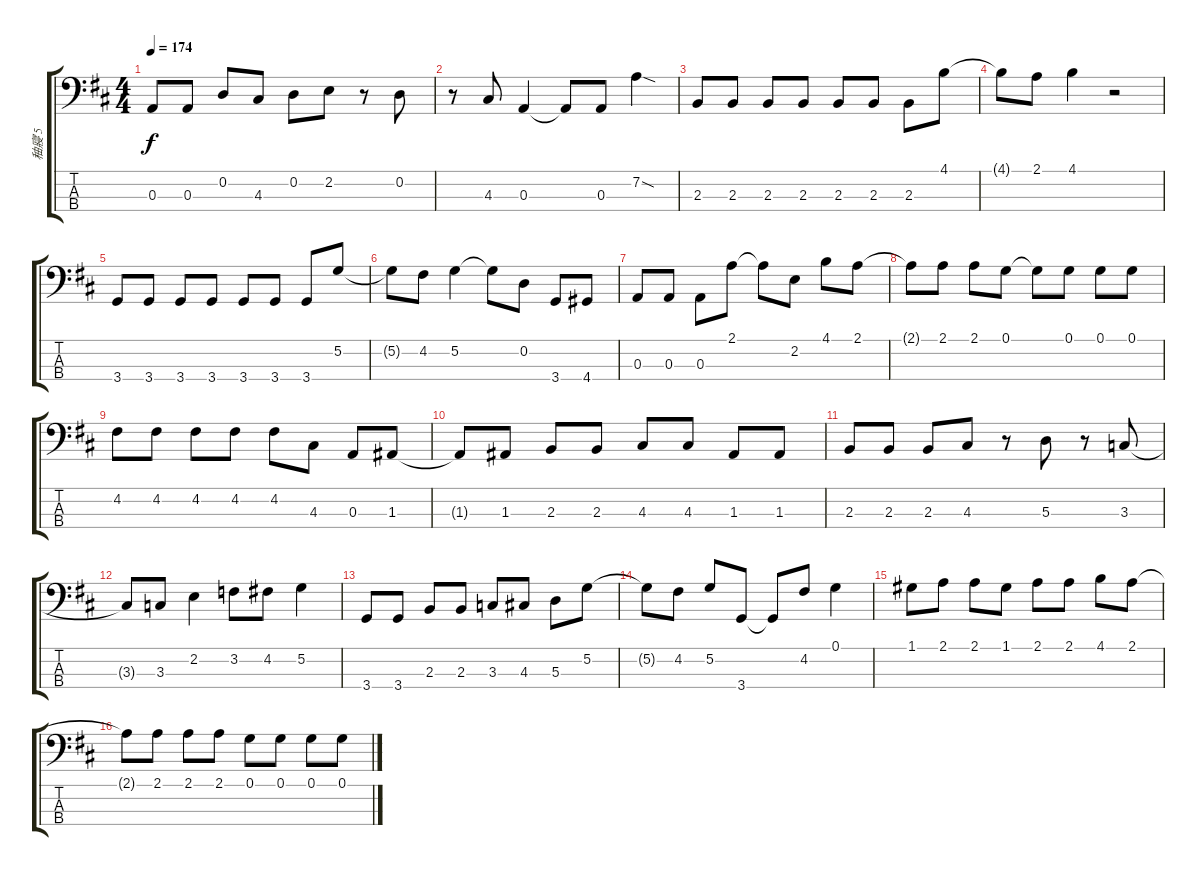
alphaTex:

\track ("秞寢 5" "秞寢 5") {instrument electricbassfinger}
\staff {score tabs}
\tuning (G2 D2 A1 E1) {hide}
\ts (4 4)
\tempo 174
\clef f4
\ks d
0.3.8{dy f} 0.3.8 0.2.8 4.3.8 0.2.8 2.2.8 r.8 0.2.8 |
r.8 4.3.8 0.3.4 0.3{t}.8 0.3.8 7.2{sod}.4 |
2.3.8 2.3.8 2.3.8 2.3.8 2.3.8 2.3.8 2.3.8 4.1.8 |
4.1{t}.8 2.1.8 4.1.4 r.2 |
3.4.8 3.4.8 3.4.8 3.4.8 3.4.8 3.4.8 3.4.8 5.2.8 |
5.2{t}.8 4.2.8 5.2.4 5.2{t}.8 0.2.8 3.4.8 4.4.8 |
0.3.8 0.3.8 0.3.8 2.1.8 2.1{t}.8 2.2.8 4.1.8 2.1.8 |
2.1{t}.8 2.1.8 2.1.8 0.1.8 0.1{t}.8 0.1.8 0.1.8 0.1.8 |
4.2.8 4.2.8 4.2.8 4.2.8 4.2.8 4.3.8 0.3.8 1.3.8 |
1.3{t}.8 1.3.8 2.3.8 2.3.8 4.3.8 4.3.8 1.3.8 1.3.8 |
2.3.8 2.3.8 2.3.8 4.3.8 r.8 5.3.8 r.8 3.3.8 |
3.3{t}.8 3.3.8 2.2.4 3.2.8 4.2.8 5.2.4 |
3.4.8 3.4.8 2.3.8 2.3.8 3.3.8 4.3.8 5.3.8 5.2.8 |
5.2{t}.8 4.2.8 5.2.8 3.4.8 3.4{t}.8 4.2.8 0.1.4 |
1.1.8 2.1.8 2.1.8 1.1.8 2.1.8 2.1.8 4.1.8 2.1.8 |
2.1{t}.8 2.1.8 2.1.8 2.1.8 0.1.8 0.1.8 0.1.8 0.1.8
